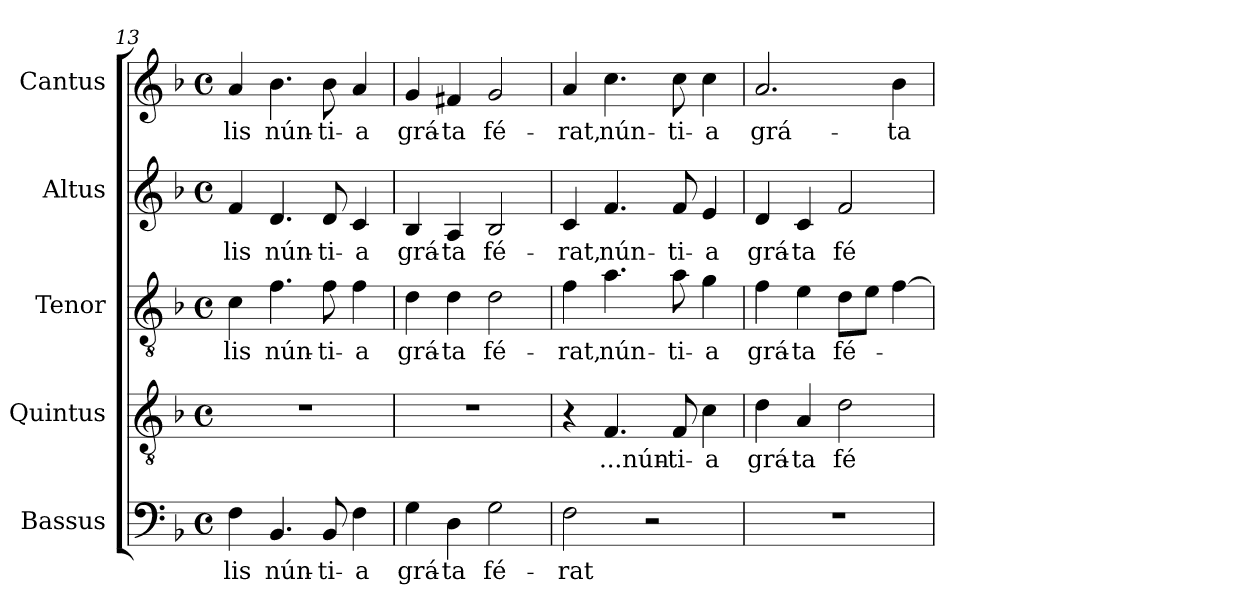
**kern	**text	**kern	**text	**kern	**text	**kern	**text	**kern	**text
*part5	*part5	*part4	*part4	*part3	*part3	*part2	*part2	*part1	*part1
*staff5	*staff5	*staff4	*staff4	*staff3	*staff3	*staff2	*staff2	*staff1	*staff1
*I"Bassus	*	*I"Quintus	*	*I"Tenor	*	*I"Altus	*	*I"Cantus	*
*I'Bass.	*	*	*	*I'Ten.	*	*I'Alt.	*	*I'Cant.	*
*clefF4	*	*clefGv2	*	*clefGv2	*	*clefG2	*	*clefG2	*
*	*	*ITrd7c12	*	*ITrd7c12	*	*	*	*	*
*k[b-]	*	*k[b-]	*	*k[b-]	*	*k[b-]	*	*k[b-]	*
*F:	*	*F:	*	*F:	*	*F:	*	*F:	*
*M4/4	*	*M4/4	*	*M4/4	*	*M4/4	*	*M4/4	*
*met(c)	*	*met(c)	*	*met(c)	*	*met(c)	*	*met(c)	*
=13	=13	=13	=13	=13	=13	=13	=13	=13	=13
!	!LO:LY:b:color=#000000	!	!	!	!	!	!	!	!
!	!	!	!	!	!LO:LY:b:color=#000000	!	!	!	!
!	!	!	!	!	!	!	!LO:LY:b:color=#000000	!	!
!	!	!	!	!	!	!	!	!	!LO:LY:b:color=#000000
4Fi\	-lis	1r	.	4Ci\	-lis	4fi/	-lis	4ai/	-lis
!	!LO:LY:b:color=#000000	!	!	!	!	!	!	!	!
!	!	!	!	!	!LO:LY:b:color=#000000	!	!	!	!
!	!	!	!	!	!	!	!LO:LY:b:color=#000000	!	!
!	!	!	!	!	!	!	!	!	!LO:LY:b:color=#000000
4.BB-i/	nún-	.	.	4.Fi\	nún-	4.di/	nún-	4.b-i\	nún-
!	!LO:LY:b:color=#000000	!	!	!	!	!	!	!	!
!	!	!	!	!	!LO:LY:b:color=#000000	!	!	!	!
!	!	!	!	!	!	!	!LO:LY:b:color=#000000	!	!
!	!	!	!	!	!	!	!	!	!LO:LY:b:color=#000000
8BB-i/	-ti-	.	.	8Fi\	-ti-	8di/	-ti-	8b-i\	-ti-
!	!LO:LY:b:color=#000000	!	!	!	!	!	!	!	!
!	!	!	!	!	!LO:LY:b:color=#000000	!	!	!	!
!	!	!	!	!	!	!	!LO:LY:b:color=#000000	!	!
!	!	!	!	!	!	!	!	!	!LO:LY:b:color=#000000
4Fi\	-a	.	.	4Fi\	-a	4ci/	-a	4ai/	-a
=14	=14	=14	=14	=14	=14	=14	=14	=14	=14
!	!LO:LY:b:color=#000000	!	!	!	!	!	!	!	!
!	!	!	!	!	!LO:LY:b:color=#000000	!	!	!	!
!	!	!	!	!	!	!	!LO:LY:b:color=#000000	!	!
!	!	!	!	!	!	!	!	!	!LO:LY:b:color=#000000
4Gi\	grá-	1r	.	4Di\	grá-	4B-i/	grá-	4gi/	grá-
!	!LO:LY:b:color=#000000	!	!	!	!	!	!	!	!
!	!	!	!	!	!LO:LY:b:color=#000000	!	!	!	!
!	!	!	!	!	!	!	!LO:LY:b:color=#000000	!	!
!	!	!	!	!	!	!	!	!	!LO:LY:b:color=#000000
4Di\	-ta	.	.	4Di\	-ta	4Ai/	-ta	4f#Xi/	-ta
!	!LO:LY:b:color=#000000	!	!	!	!	!	!	!	!
!	!	!	!	!	!LO:LY:b:color=#000000	!	!	!	!
!	!	!	!	!	!	!	!LO:LY:b:color=#000000	!	!
!	!	!	!	!	!	!	!	!	!LO:LY:b:color=#000000
2Gi\	fé-	.	.	2Di\	fé-	2B-i/	fé-	2gi/	fé-
=15	=15	=15	=15	=15	=15	=15	=15	=15	=15
!	!LO:LY:b:color=#000000	!	!	!	!	!	!	!	!
!	!	!	!	!	!LO:LY:b:color=#000000	!	!	!	!
!	!	!	!	!	!	!	!LO:LY:b:color=#000000	!	!
!	!	!	!	!	!	!	!	!	!LO:LY:b:color=#000000
2Fi\	-rat	4r	.	4Fi\	-rat,	4ci/	-rat,	4ai/	-rat,
!	!	!	!LO:LY:b:color=#000000	!	!	!	!	!	!
!	!	!	!	!	!LO:LY:b:color=#000000	!	!	!	!
!	!	!	!	!	!	!	!LO:LY:b:color=#000000	!	!
!	!	!	!	!	!	!	!	!	!LO:LY:b:color=#000000
.	.	4.FFi/	...nún-	4.Ai\	nún-	4.fi/	nún-	4.cci\	nún-
2r	.	.	.	.	.	.	.	.	.
!	!	!	!LO:LY:b:color=#000000	!	!	!	!	!	!
!	!	!	!	!	!LO:LY:b:color=#000000	!	!	!	!
!	!	!	!	!	!	!	!LO:LY:b:color=#000000	!	!
!	!	!	!	!	!	!	!	!	!LO:LY:b:color=#000000
.	.	8FFi/	-ti-	8Ai\	-ti-	8fi/	-ti-	8cci\	-ti-
!	!	!	!LO:LY:b:color=#000000	!	!	!	!	!	!
!	!	!	!	!	!LO:LY:b:color=#000000	!	!	!	!
!	!	!	!	!	!	!	!LO:LY:b:color=#000000	!	!
!	!	!	!	!	!	!	!	!	!LO:LY:b:color=#000000
.	.	4Ci\	-a	4Gi\	-a	4ei/	-a	4cci\	-a
!!LO:LB:g=z
=16	=16	=16	=16	=16	=16	=16	=16	=16	=16
!	!	!	!LO:LY:b:color=#000000	!	!	!	!	!	!
!	!	!	!	!	!LO:LY:b:color=#000000	!	!	!	!
!	!	!	!	!	!	!	!LO:LY:b:color=#000000	!	!
!	!	!	!	!	!	!	!	!	!LO:LY:b:color=#000000
1r	.	4Di\	grá-	4Fi\	grá-	4di/	grá-	2.ai/	grá-
!	!	!	!LO:LY:b:color=#000000	!	!	!	!	!	!
!	!	!	!	!	!LO:LY:b:color=#000000	!	!	!	!
!	!	!	!	!	!	!	!LO:LY:b:color=#000000	!	!
.	.	4AAi/	-ta	4Ei\	-ta	4ci/	-ta	.	.
!	!	!	!LO:LY:b:color=#000000	!	!	!	!	!	!
!	!	!	!	!	!LO:LY:b:color=#000000	!	!	!	!
!	!	!	!	!	!	!	!LO:LY:b:color=#000000	!	!
.	.	2Di\	fé-	8Di\L	fé-	2fi/	fé-	.	.
.	.	.	.	8Ei\J	.	.	.	.	.
!	!	!	!	!	!	!	!	!	!LO:LY:b:color=#000000
.	.	.	.	[4Fi\	.	.	.	4b-i\	-ta
=	=	=	=	=	=	=	=	=	=
*-	*-	*-	*-	*-	*-	*-	*-	*-	*-
